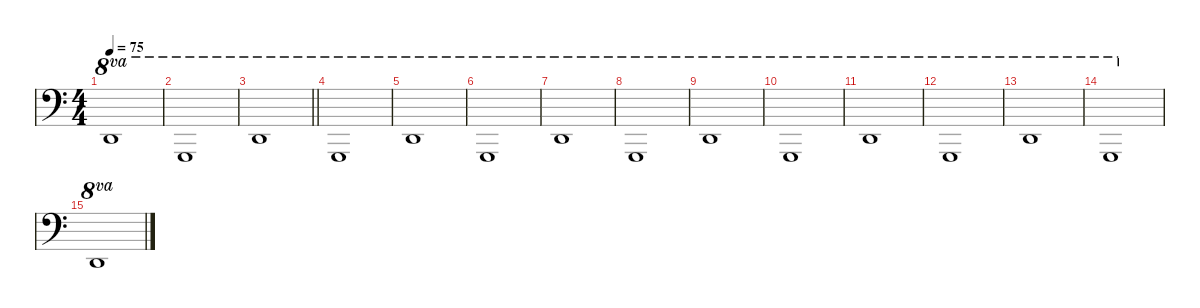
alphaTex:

\defaultSystemsLayout 4
\hideDynamics
\bracketExtendMode nobrackets
\singleTrackTrackNamePolicy hidden
\multiTrackTrackNamePolicy hidden
\otherSystemsTrackNameOrientation horizontal
\track ("John Paul Jones (Orgão 2)" "org.") {instrument drawbarorgan}
\staff {score}
\tuning (E4 B3 G3 D3 A2 E2 C-1)
\ts (4 4)
\tempo 75
\clef f4
\ks c
0.4.1{ot 8va dy f beam Up} |
3.6.1{ot 8va beam Up} |
\barLineRight lightlight
0.4.1{ot 8va beam Up} |
3.6.1{ot 8va beam Up} |
0.4.1{ot 8va beam Up} |
3.6.1{ot 8va beam Up} |
0.4.1{ot 8va beam Up} |
3.6.1{ot 8va beam Up} |
0.4.1{ot 8va beam Up} |
3.6.1{ot 8va beam Up} |
0.4.1{ot 8va beam Up} |
3.6.1{ot 8va beam Up} |
0.4.1{ot 8va beam Up} |
3.6.1{ot 8va beam Up} |
0.4.1{ot 8va beam Up}
